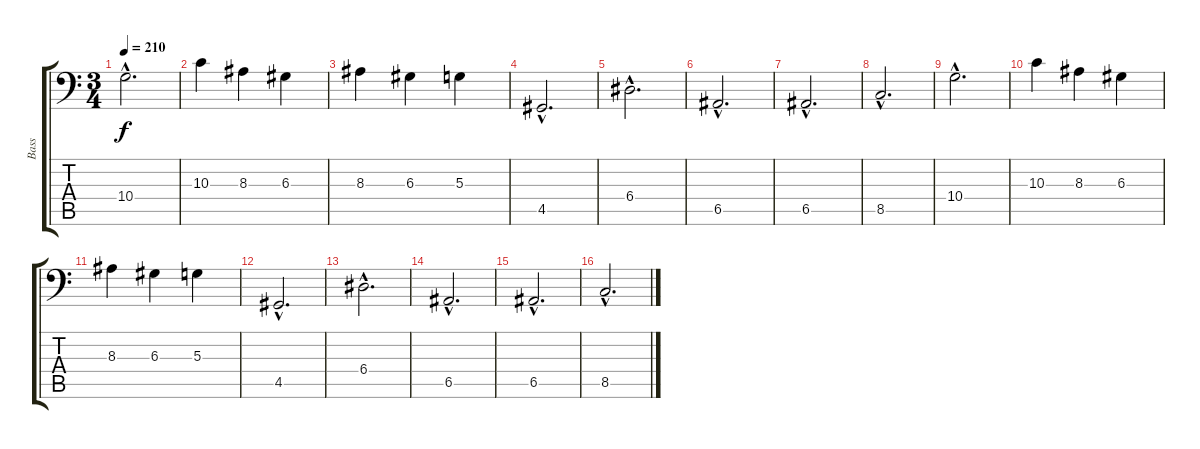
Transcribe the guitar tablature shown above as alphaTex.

\track ("Bass" "Bass") {instrument electricbassfinger}
\staff {score tabs}
\tuning (C3 G2 D2 A1 E1 B0) {hide}
\ts (3 4)
\tempo 210
\clef f4
\ks c
10.4{hac}.2{d dy f} |
10.3.4 8.3.4 6.3.4 |
8.3.4 6.3.4 5.3.4 |
4.5{hac}.2{d} |
6.4{hac}.2{d} |
6.5{hac}.2{d} |
6.5{hac}.2{d} |
8.5{hac}.2{d} |
10.4{hac}.2{d} |
10.3.4 8.3.4 6.3.4 |
8.3.4 6.3.4 5.3.4 |
4.5{hac}.2{d} |
6.4{hac}.2{d} |
6.5{hac}.2{d} |
6.5{hac}.2{d} |
8.5{hac}.2{d}
